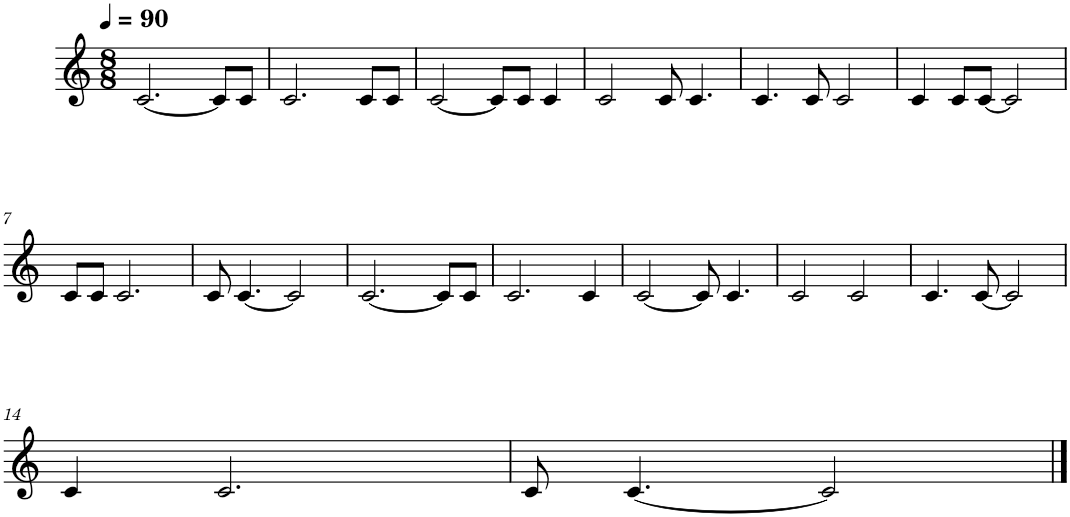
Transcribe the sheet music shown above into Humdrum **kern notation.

**kern
*part1
*staff1
*I"Piano
*I'Pno.
*clefG2
*k[]
*M8/8
*MM90
=1
[2.c/
8c/L]
8c/J
=2
2.c/
8c/L
8c/J
=3
[2c/
8c/L]
8c/J
4c/
=4
2c/
8c/
4.c/
=5
4.c/
8c/
2c/
=6
4c/
8c/L
[8c/J
2c/]
!!LO:LB:g=z
=7
8c/L
8c/J
2.c/
=8
8c/
[4.c/
2c/]
=9
[2.c/
8c/L]
8c/J
=10
2.c/
4c/
=11
[2c/
8c/]
4.c/
=12
2c/
2c/
=13
4.c/
[8c/
2c/]
!!LO:LB:g=z
=14
4c/
2.c/
=15
8c/
[4.c/
2c/]
==
*-
